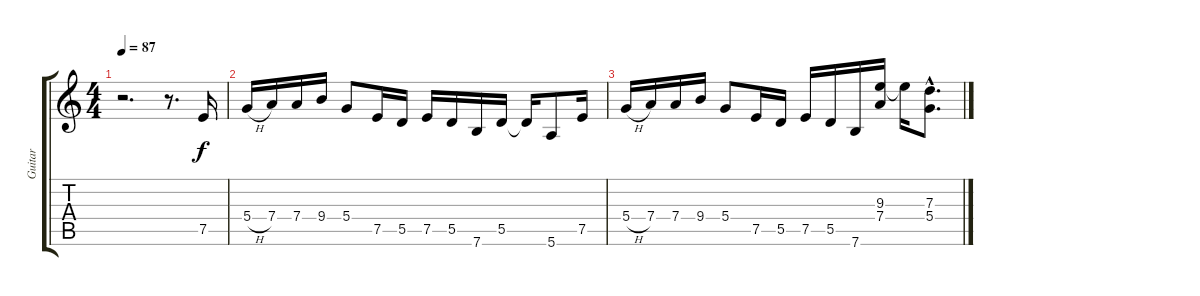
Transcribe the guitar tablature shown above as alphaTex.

\track ("Guitar" "Guitar") {instrument overdrivenguitar}
\staff {score tabs}
\tuning (E4 B3 G3 D3 A2 E2) {hide}
\ts (4 4)
\tempo 87
\clef g2
\ks c
r.2{d dy f} r.8{d} 7.5.16 |
5.4{h}.16 7.4.16 7.4.16 9.4.16 5.4.8 7.5.16 5.5.16 7.5.16 5.5.16 7.6.16 5.5.16 5.5{t}.16 5.6.8 7.5.16 |
5.4{h}.16 7.4.16 7.4.16 9.4.16 5.4.8 7.5.16 5.5.16 7.5.16 5.5.16 7.6.16 (9.3 7.4).16 9.3{t}.16 (7.3{hac} 5.4{hac}).8{d}
